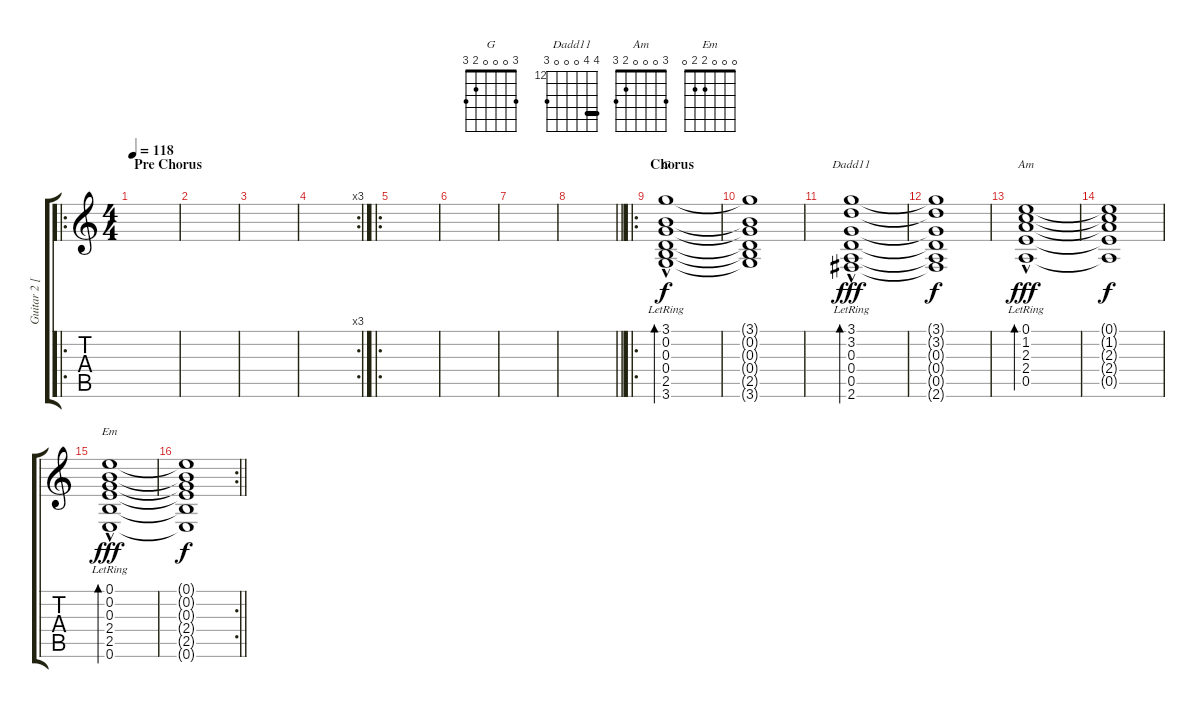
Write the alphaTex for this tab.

\track ("Guitar 2 [Lead]" "Guitar 2 [") {instrument overdrivenguitar}
\staff {score tabs}
\tuning (E4 B3 G3 D3 A2 E2) {hide}
\chord ("G" 3 0 0 0 2 3)
\chord ("Dadd11" 15 15 0 0 0 14) {firstfret 12 barre 15}
\chord ("Am" 3 0 0 0 2 3)
\chord ("Em" 0 0 0 2 2 0)
\ro
\ts (4 4)
\section ("" "Pre Chorus")
\tempo 118
\clef g2
\ks c
|
|
|
\rc 3
|
\ro
|
|
|
\barLineRight lightlight
|
\ro
\section ("" "Chorus")
(3.1{hac lr} 0.2{hac lr} 0.3{hac lr} 0.4{hac lr} 2.5{hac lr} 3.6{hac lr}).1{bd 30 ch "G" instrument overdrivenguitar} |
(3.1{t} 0.2{t} 0.3{t} 0.4{t} 2.5{t} 3.6{t}).1{dy f} |
(3.1{hac lr} 3.2{hac lr} 0.3{hac lr} 0.4{hac lr} 0.5{hac lr} 2.6{hac lr}).1{bd 30 ch "Dadd11" dy fff} |
(3.1{t} 3.2{t} 0.3{t} 0.4{t} 0.5{t} 2.6{t}).1{dy f} |
(0.1{hac lr} 1.2{hac lr} 2.3{hac lr} 2.4{hac lr} 0.5{hac lr}).1{bd 30 ch "Am" dy fff} |
(0.1{t} 1.2{t} 2.3{t} 2.4{t} 0.5{t}).1{dy f} |
(0.1{hac lr} 0.2{hac lr} 0.3{hac lr} 2.4{hac lr} 2.5{hac lr} 0.6{hac lr}).1{bd 30 ch "Em" dy fff} |
\rc 2
\barLineRight lightlight
(0.1{t} 0.2{t} 0.3{t} 2.4{t} 2.5{t} 0.6{t}).1{dy f}
